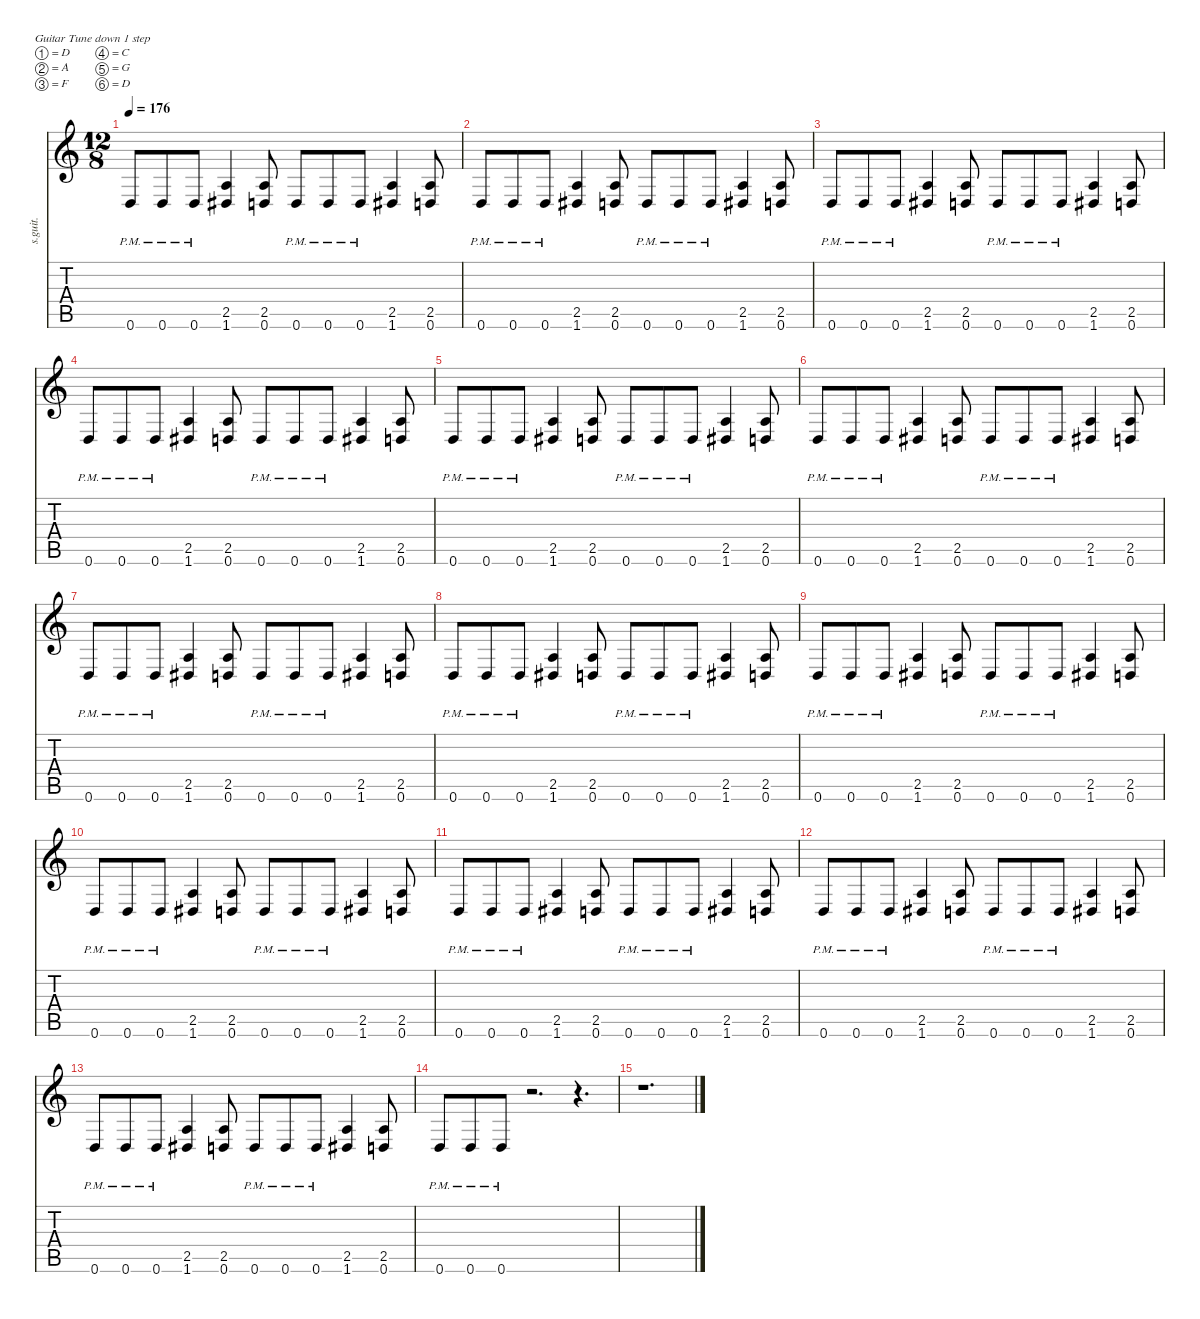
\defaultSystemsLayout 4
\hideDynamics
\bracketExtendMode nobrackets
\track ("Dimebag  Darrell" "s.guit.") {instrument distortionguitar}
\staff {score tabs}
\tuning (D4 A3 F3 C3 G2 D2)
\ts (12 8)
\tempo 176
\clef g2
\ks c
0.6{pm}.8{lyrics (0 "") lyrics (1 "") lyrics (2 "") lyrics (3 "") lyrics (4 "") dy f} 0.6{pm}.8{lyrics (0 "") lyrics (1 "") lyrics (2 "") lyrics (3 "") lyrics (4 "")} 0.6{pm}.8{lyrics (0 "") lyrics (1 "") lyrics (2 "") lyrics (3 "") lyrics (4 "")} (2.5 1.6{acc #}).4{lyrics (0 "") lyrics (1 "") lyrics (2 "") lyrics (3 "") lyrics (4 "")} (2.5 0.6).8{lyrics (0 "") lyrics (1 "") lyrics (2 "") lyrics (3 "") lyrics (4 "")} 0.6{pm}.8{lyrics (0 "") lyrics (1 "") lyrics (2 "") lyrics (3 "") lyrics (4 "")} 0.6{pm}.8{lyrics (0 "") lyrics (1 "") lyrics (2 "") lyrics (3 "") lyrics (4 "")} 0.6{pm}.8{lyrics (0 "") lyrics (1 "") lyrics (2 "") lyrics (3 "") lyrics (4 "")} (2.5 1.6{acc #}).4{lyrics (0 "") lyrics (1 "") lyrics (2 "") lyrics (3 "") lyrics (4 "")} (2.5 0.6).8{lyrics (0 "") lyrics (1 "") lyrics (2 "") lyrics (3 "") lyrics (4 "")} |
0.6{pm}.8{lyrics (0 "") lyrics (1 "") lyrics (2 "") lyrics (3 "") lyrics (4 "")} 0.6{pm}.8{lyrics (0 "") lyrics (1 "") lyrics (2 "") lyrics (3 "") lyrics (4 "")} 0.6{pm}.8{lyrics (0 "") lyrics (1 "") lyrics (2 "") lyrics (3 "") lyrics (4 "")} (2.5 1.6{acc #}).4{lyrics (0 "") lyrics (1 "") lyrics (2 "") lyrics (3 "") lyrics (4 "")} (2.5 0.6).8{lyrics (0 "") lyrics (1 "") lyrics (2 "") lyrics (3 "") lyrics (4 "")} 0.6{pm}.8{lyrics (0 "") lyrics (1 "") lyrics (2 "") lyrics (3 "") lyrics (4 "")} 0.6{pm}.8{lyrics (0 "") lyrics (1 "") lyrics (2 "") lyrics (3 "") lyrics (4 "")} 0.6{pm}.8{lyrics (0 "") lyrics (1 "") lyrics (2 "") lyrics (3 "") lyrics (4 "")} (2.5 1.6{acc #}).4{lyrics (0 "") lyrics (1 "") lyrics (2 "") lyrics (3 "") lyrics (4 "")} (2.5 0.6).8{lyrics (0 "") lyrics (1 "") lyrics (2 "") lyrics (3 "") lyrics (4 "")} |
0.6{pm}.8{lyrics (0 "") lyrics (1 "") lyrics (2 "") lyrics (3 "") lyrics (4 "")} 0.6{pm}.8{lyrics (0 "") lyrics (1 "") lyrics (2 "") lyrics (3 "") lyrics (4 "")} 0.6{pm}.8{lyrics (0 "") lyrics (1 "") lyrics (2 "") lyrics (3 "") lyrics (4 "")} (2.5 1.6{acc #}).4{lyrics (0 "") lyrics (1 "") lyrics (2 "") lyrics (3 "") lyrics (4 "")} (2.5 0.6).8{lyrics (0 "") lyrics (1 "") lyrics (2 "") lyrics (3 "") lyrics (4 "")} 0.6{pm}.8{lyrics (0 "") lyrics (1 "") lyrics (2 "") lyrics (3 "") lyrics (4 "")} 0.6{pm}.8{lyrics (0 "") lyrics (1 "") lyrics (2 "") lyrics (3 "") lyrics (4 "")} 0.6{pm}.8{lyrics (0 "") lyrics (1 "") lyrics (2 "") lyrics (3 "") lyrics (4 "")} (2.5 1.6{acc #}).4{lyrics (0 "") lyrics (1 "") lyrics (2 "") lyrics (3 "") lyrics (4 "")} (2.5 0.6).8{lyrics (0 "") lyrics (1 "") lyrics (2 "") lyrics (3 "") lyrics (4 "")} |
0.6{pm}.8{lyrics (0 "") lyrics (1 "") lyrics (2 "") lyrics (3 "") lyrics (4 "")} 0.6{pm}.8{lyrics (0 "") lyrics (1 "") lyrics (2 "") lyrics (3 "") lyrics (4 "")} 0.6{pm}.8{lyrics (0 "") lyrics (1 "") lyrics (2 "") lyrics (3 "") lyrics (4 "")} (2.5 1.6{acc #}).4{lyrics (0 "") lyrics (1 "") lyrics (2 "") lyrics (3 "") lyrics (4 "")} (2.5 0.6).8{lyrics (0 "") lyrics (1 "") lyrics (2 "") lyrics (3 "") lyrics (4 "")} 0.6{pm}.8{lyrics (0 "") lyrics (1 "") lyrics (2 "") lyrics (3 "") lyrics (4 "")} 0.6{pm}.8{lyrics (0 "") lyrics (1 "") lyrics (2 "") lyrics (3 "") lyrics (4 "")} 0.6{pm}.8{lyrics (0 "") lyrics (1 "") lyrics (2 "") lyrics (3 "") lyrics (4 "")} (2.5 1.6{acc #}).4{lyrics (0 "") lyrics (1 "") lyrics (2 "") lyrics (3 "") lyrics (4 "")} (2.5 0.6).8{lyrics (0 "") lyrics (1 "") lyrics (2 "") lyrics (3 "") lyrics (4 "")} |
0.6{pm}.8{lyrics (0 "") lyrics (1 "") lyrics (2 "") lyrics (3 "") lyrics (4 "")} 0.6{pm}.8{lyrics (0 "") lyrics (1 "") lyrics (2 "") lyrics (3 "") lyrics (4 "")} 0.6{pm}.8{lyrics (0 "") lyrics (1 "") lyrics (2 "") lyrics (3 "") lyrics (4 "")} (2.5 1.6{acc #}).4{lyrics (0 "") lyrics (1 "") lyrics (2 "") lyrics (3 "") lyrics (4 "")} (2.5 0.6).8{lyrics (0 "") lyrics (1 "") lyrics (2 "") lyrics (3 "") lyrics (4 "")} 0.6{pm}.8{lyrics (0 "") lyrics (1 "") lyrics (2 "") lyrics (3 "") lyrics (4 "")} 0.6{pm}.8{lyrics (0 "") lyrics (1 "") lyrics (2 "") lyrics (3 "") lyrics (4 "")} 0.6{pm}.8{lyrics (0 "") lyrics (1 "") lyrics (2 "") lyrics (3 "") lyrics (4 "")} (2.5 1.6{acc #}).4{lyrics (0 "") lyrics (1 "") lyrics (2 "") lyrics (3 "") lyrics (4 "")} (2.5 0.6).8{lyrics (0 "") lyrics (1 "") lyrics (2 "") lyrics (3 "") lyrics (4 "")} |
0.6{pm}.8{lyrics (0 "") lyrics (1 "") lyrics (2 "") lyrics (3 "") lyrics (4 "")} 0.6{pm}.8{lyrics (0 "") lyrics (1 "") lyrics (2 "") lyrics (3 "") lyrics (4 "")} 0.6{pm}.8{lyrics (0 "") lyrics (1 "") lyrics (2 "") lyrics (3 "") lyrics (4 "")} (2.5 1.6{acc #}).4{lyrics (0 "") lyrics (1 "") lyrics (2 "") lyrics (3 "") lyrics (4 "")} (2.5 0.6).8{lyrics (0 "") lyrics (1 "") lyrics (2 "") lyrics (3 "") lyrics (4 "")} 0.6{pm}.8{lyrics (0 "") lyrics (1 "") lyrics (2 "") lyrics (3 "") lyrics (4 "")} 0.6{pm}.8{lyrics (0 "") lyrics (1 "") lyrics (2 "") lyrics (3 "") lyrics (4 "")} 0.6{pm}.8{lyrics (0 "") lyrics (1 "") lyrics (2 "") lyrics (3 "") lyrics (4 "")} (2.5 1.6{acc #}).4{lyrics (0 "") lyrics (1 "") lyrics (2 "") lyrics (3 "") lyrics (4 "")} (2.5 0.6).8{lyrics (0 "") lyrics (1 "") lyrics (2 "") lyrics (3 "") lyrics (4 "")} |
0.6{pm}.8{lyrics (0 "") lyrics (1 "") lyrics (2 "") lyrics (3 "") lyrics (4 "")} 0.6{pm}.8{lyrics (0 "") lyrics (1 "") lyrics (2 "") lyrics (3 "") lyrics (4 "")} 0.6{pm}.8{lyrics (0 "") lyrics (1 "") lyrics (2 "") lyrics (3 "") lyrics (4 "")} (2.5 1.6{acc #}).4{lyrics (0 "") lyrics (1 "") lyrics (2 "") lyrics (3 "") lyrics (4 "")} (2.5 0.6).8{lyrics (0 "") lyrics (1 "") lyrics (2 "") lyrics (3 "") lyrics (4 "")} 0.6{pm}.8{lyrics (0 "") lyrics (1 "") lyrics (2 "") lyrics (3 "") lyrics (4 "")} 0.6{pm}.8{lyrics (0 "") lyrics (1 "") lyrics (2 "") lyrics (3 "") lyrics (4 "")} 0.6{pm}.8{lyrics (0 "") lyrics (1 "") lyrics (2 "") lyrics (3 "") lyrics (4 "")} (2.5 1.6{acc #}).4{lyrics (0 "") lyrics (1 "") lyrics (2 "") lyrics (3 "") lyrics (4 "")} (2.5 0.6).8{lyrics (0 "") lyrics (1 "") lyrics (2 "") lyrics (3 "") lyrics (4 "")} |
0.6{pm}.8{lyrics (0 "") lyrics (1 "") lyrics (2 "") lyrics (3 "") lyrics (4 "")} 0.6{pm}.8{lyrics (0 "") lyrics (1 "") lyrics (2 "") lyrics (3 "") lyrics (4 "")} 0.6{pm}.8{lyrics (0 "") lyrics (1 "") lyrics (2 "") lyrics (3 "") lyrics (4 "")} (2.5 1.6{acc #}).4{lyrics (0 "") lyrics (1 "") lyrics (2 "") lyrics (3 "") lyrics (4 "")} (2.5 0.6).8{lyrics (0 "") lyrics (1 "") lyrics (2 "") lyrics (3 "") lyrics (4 "")} 0.6{pm}.8{lyrics (0 "") lyrics (1 "") lyrics (2 "") lyrics (3 "") lyrics (4 "")} 0.6{pm}.8{lyrics (0 "") lyrics (1 "") lyrics (2 "") lyrics (3 "") lyrics (4 "")} 0.6{pm}.8{lyrics (0 "") lyrics (1 "") lyrics (2 "") lyrics (3 "") lyrics (4 "")} (2.5 1.6{acc #}).4{lyrics (0 "") lyrics (1 "") lyrics (2 "") lyrics (3 "") lyrics (4 "")} (2.5 0.6).8{lyrics (0 "") lyrics (1 "") lyrics (2 "") lyrics (3 "") lyrics (4 "")} |
0.6{pm}.8{lyrics (0 "") lyrics (1 "") lyrics (2 "") lyrics (3 "") lyrics (4 "")} 0.6{pm}.8{lyrics (0 "") lyrics (1 "") lyrics (2 "") lyrics (3 "") lyrics (4 "")} 0.6{pm}.8{lyrics (0 "") lyrics (1 "") lyrics (2 "") lyrics (3 "") lyrics (4 "")} (2.5 1.6{acc #}).4{lyrics (0 "") lyrics (1 "") lyrics (2 "") lyrics (3 "") lyrics (4 "")} (2.5 0.6).8{lyrics (0 "") lyrics (1 "") lyrics (2 "") lyrics (3 "") lyrics (4 "")} 0.6{pm}.8{lyrics (0 "") lyrics (1 "") lyrics (2 "") lyrics (3 "") lyrics (4 "")} 0.6{pm}.8{lyrics (0 "") lyrics (1 "") lyrics (2 "") lyrics (3 "") lyrics (4 "")} 0.6{pm}.8{lyrics (0 "") lyrics (1 "") lyrics (2 "") lyrics (3 "") lyrics (4 "")} (2.5 1.6{acc #}).4{lyrics (0 "") lyrics (1 "") lyrics (2 "") lyrics (3 "") lyrics (4 "")} (2.5 0.6).8{lyrics (0 "") lyrics (1 "") lyrics (2 "") lyrics (3 "") lyrics (4 "")} |
0.6{pm}.8{lyrics (0 "") lyrics (1 "") lyrics (2 "") lyrics (3 "") lyrics (4 "")} 0.6{pm}.8{lyrics (0 "") lyrics (1 "") lyrics (2 "") lyrics (3 "") lyrics (4 "")} 0.6{pm}.8{lyrics (0 "") lyrics (1 "") lyrics (2 "") lyrics (3 "") lyrics (4 "")} (2.5 1.6{acc #}).4{lyrics (0 "") lyrics (1 "") lyrics (2 "") lyrics (3 "") lyrics (4 "")} (2.5 0.6).8{lyrics (0 "") lyrics (1 "") lyrics (2 "") lyrics (3 "") lyrics (4 "")} 0.6{pm}.8{lyrics (0 "") lyrics (1 "") lyrics (2 "") lyrics (3 "") lyrics (4 "")} 0.6{pm}.8{lyrics (0 "") lyrics (1 "") lyrics (2 "") lyrics (3 "") lyrics (4 "")} 0.6{pm}.8{lyrics (0 "") lyrics (1 "") lyrics (2 "") lyrics (3 "") lyrics (4 "")} (2.5 1.6{acc #}).4{lyrics (0 "") lyrics (1 "") lyrics (2 "") lyrics (3 "") lyrics (4 "")} (2.5 0.6).8{lyrics (0 "") lyrics (1 "") lyrics (2 "") lyrics (3 "") lyrics (4 "")} |
0.6{pm}.8{lyrics (0 "") lyrics (1 "") lyrics (2 "") lyrics (3 "") lyrics (4 "")} 0.6{pm}.8{lyrics (0 "") lyrics (1 "") lyrics (2 "") lyrics (3 "") lyrics (4 "")} 0.6{pm}.8{lyrics (0 "") lyrics (1 "") lyrics (2 "") lyrics (3 "") lyrics (4 "")} (2.5 1.6{acc #}).4{lyrics (0 "") lyrics (1 "") lyrics (2 "") lyrics (3 "") lyrics (4 "")} (2.5 0.6).8{lyrics (0 "") lyrics (1 "") lyrics (2 "") lyrics (3 "") lyrics (4 "")} 0.6{pm}.8{lyrics (0 "") lyrics (1 "") lyrics (2 "") lyrics (3 "") lyrics (4 "")} 0.6{pm}.8{lyrics (0 "") lyrics (1 "") lyrics (2 "") lyrics (3 "") lyrics (4 "")} 0.6{pm}.8{lyrics (0 "") lyrics (1 "") lyrics (2 "") lyrics (3 "") lyrics (4 "")} (2.5 1.6{acc #}).4{lyrics (0 "") lyrics (1 "") lyrics (2 "") lyrics (3 "") lyrics (4 "")} (2.5 0.6).8{lyrics (0 "") lyrics (1 "") lyrics (2 "") lyrics (3 "") lyrics (4 "")} |
0.6{pm}.8{lyrics (0 "") lyrics (1 "") lyrics (2 "") lyrics (3 "") lyrics (4 "")} 0.6{pm}.8{lyrics (0 "") lyrics (1 "") lyrics (2 "") lyrics (3 "") lyrics (4 "")} 0.6{pm}.8{lyrics (0 "") lyrics (1 "") lyrics (2 "") lyrics (3 "") lyrics (4 "")} (2.5 1.6{acc #}).4{lyrics (0 "") lyrics (1 "") lyrics (2 "") lyrics (3 "") lyrics (4 "")} (2.5 0.6).8{lyrics (0 "") lyrics (1 "") lyrics (2 "") lyrics (3 "") lyrics (4 "")} 0.6{pm}.8{lyrics (0 "") lyrics (1 "") lyrics (2 "") lyrics (3 "") lyrics (4 "")} 0.6{pm}.8{lyrics (0 "") lyrics (1 "") lyrics (2 "") lyrics (3 "") lyrics (4 "")} 0.6{pm}.8{lyrics (0 "") lyrics (1 "") lyrics (2 "") lyrics (3 "") lyrics (4 "")} (2.5 1.6{acc #}).4{lyrics (0 "") lyrics (1 "") lyrics (2 "") lyrics (3 "") lyrics (4 "")} (2.5 0.6).8{lyrics (0 "") lyrics (1 "") lyrics (2 "") lyrics (3 "") lyrics (4 "")} |
0.6{pm}.8{lyrics (0 "") lyrics (1 "") lyrics (2 "") lyrics (3 "") lyrics (4 "")} 0.6{pm}.8{lyrics (0 "") lyrics (1 "") lyrics (2 "") lyrics (3 "") lyrics (4 "")} 0.6{pm}.8{lyrics (0 "") lyrics (1 "") lyrics (2 "") lyrics (3 "") lyrics (4 "")} (2.5 1.6{acc #}).4{lyrics (0 "") lyrics (1 "") lyrics (2 "") lyrics (3 "") lyrics (4 "")} (2.5 0.6).8{lyrics (0 "") lyrics (1 "") lyrics (2 "") lyrics (3 "") lyrics (4 "")} 0.6{pm}.8{lyrics (0 "") lyrics (1 "") lyrics (2 "") lyrics (3 "") lyrics (4 "")} 0.6{pm}.8{lyrics (0 "") lyrics (1 "") lyrics (2 "") lyrics (3 "") lyrics (4 "")} 0.6{pm}.8{lyrics (0 "") lyrics (1 "") lyrics (2 "") lyrics (3 "") lyrics (4 "")} (2.5 1.6{acc #}).4{lyrics (0 "") lyrics (1 "") lyrics (2 "") lyrics (3 "") lyrics (4 "")} (2.5 0.6).8{lyrics (0 "") lyrics (1 "") lyrics (2 "") lyrics (3 "") lyrics (4 "")} |
0.6{pm}.8{lyrics (0 "") lyrics (1 "") lyrics (2 "") lyrics (3 "") lyrics (4 "")} 0.6{pm}.8{lyrics (0 "") lyrics (1 "") lyrics (2 "") lyrics (3 "") lyrics (4 "")} 0.6{pm}.8{lyrics (0 "") lyrics (1 "") lyrics (2 "") lyrics (3 "") lyrics (4 "")} r.2{d} r.4{d} |
r.1{d}
